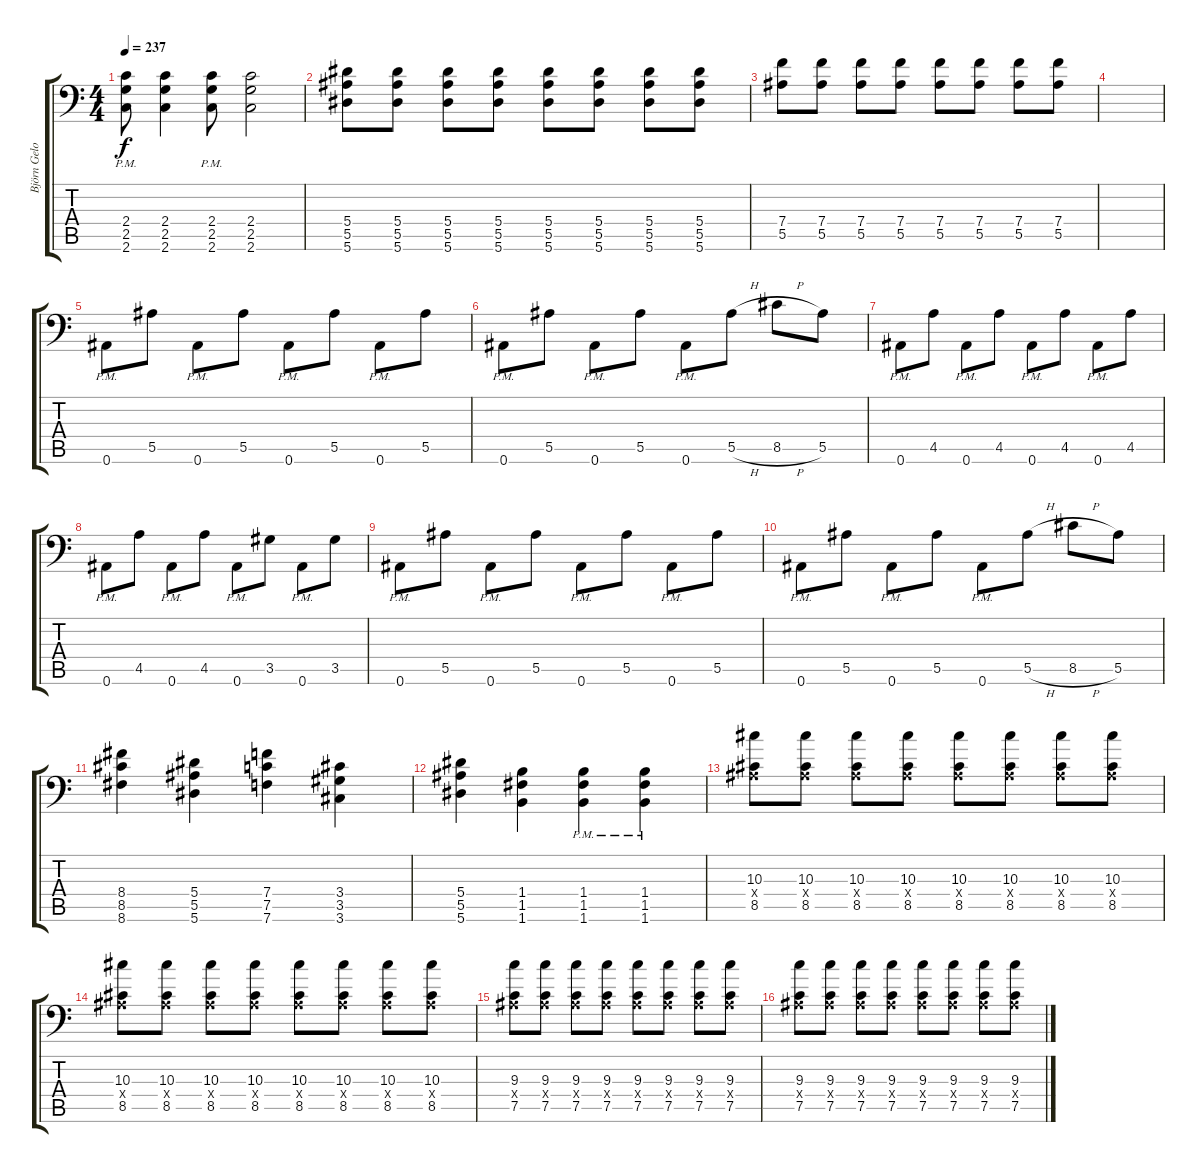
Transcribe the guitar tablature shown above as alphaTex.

\track ("Björn Gelotte" "Björn Gelo") {instrument distortionguitar}
\staff {score tabs}
\tuning (C4 G3 Eb3 Bb2 F2 Bb1) {hide}
\ts (4 4)
\tempo 237
\clef f4
\ks c
(2.4{pm} 2.5{pm} 2.6{pm}).8{dy f} (2.4 2.5 2.6).4 (2.4{pm} 2.5{pm} 2.6{pm}).8 (2.4 2.5 2.6).2 |
(5.4 5.5 5.6).8 (5.4 5.5 5.6).8 (5.4 5.5 5.6).8 (5.4 5.5 5.6).8 (5.4 5.5 5.6).8 (5.4 5.5 5.6).8 (5.4 5.5 5.6).8 (5.4 5.5 5.6).8 |
(7.4 5.5).8 (7.4 5.5).8 (7.4 5.5).8 (7.4 5.5).8 (7.4 5.5).8 (7.4 5.5).8 (7.4 5.5).8 (7.4 5.5).8 |
|
0.6{pm}.8 5.5.8 0.6{pm}.8 5.5.8 0.6{pm}.8 5.5.8 0.6{pm}.8 5.5.8 |
0.6{pm}.8 5.5.8 0.6{pm}.8 5.5.8 0.6{pm}.8 5.5{h}.8 8.5{h}.8 5.5.8 |
0.6{pm}.8 4.5.8 0.6{pm}.8 4.5.8 0.6{pm}.8 4.5.8 0.6{pm}.8 4.5.8 |
0.6{pm}.8 4.5.8 0.6{pm}.8 4.5.8 0.6{pm}.8 3.5.8 0.6{pm}.8 3.5.8 |
0.6{pm}.8 5.5.8 0.6{pm}.8 5.5.8 0.6{pm}.8 5.5.8 0.6{pm}.8 5.5.8 |
0.6{pm}.8 5.5.8 0.6{pm}.8 5.5.8 0.6{pm}.8 5.5{h}.8 8.5{h}.8 5.5.8 |
(8.4 8.5 8.6).4 (5.4 5.5 5.6).4 (7.4 7.5 7.6).4 (3.4 3.5 3.6).4 |
(5.4 5.5 5.6).4 (1.4 1.5 1.6).4 (1.4{pm} 1.5{pm} 1.6{pm}).4 (1.4{pm} 1.5{pm} 1.6{pm}).4 |
(10.3 0.4{x} 8.5).8 (10.3 0.4{x} 8.5).8 (10.3 0.4{x} 8.5).8 (10.3 0.4{x} 8.5).8 (10.3 0.4{x} 8.5).8 (10.3 0.4{x} 8.5).8 (10.3 0.4{x} 8.5).8 (10.3 0.4{x} 8.5).8 |
(10.3 0.4{x} 8.5).8 (10.3 0.4{x} 8.5).8 (10.3 0.4{x} 8.5).8 (10.3 0.4{x} 8.5).8 (10.3 0.4{x} 8.5).8 (10.3 0.4{x} 8.5).8 (10.3 0.4{x} 8.5).8 (10.3 0.4{x} 8.5).8 |
(9.3 0.4{x} 7.5).8 (9.3 0.4{x} 7.5).8 (9.3 0.4{x} 7.5).8 (9.3 0.4{x} 7.5).8 (9.3 0.4{x} 7.5).8 (9.3 0.4{x} 7.5).8 (9.3 0.4{x} 7.5).8 (9.3 0.4{x} 7.5).8 |
(9.3 0.4{x} 7.5).8 (9.3 0.4{x} 7.5).8 (9.3 0.4{x} 7.5).8 (9.3 0.4{x} 7.5).8 (9.3 0.4{x} 7.5).8 (9.3 0.4{x} 7.5).8 (9.3 0.4{x} 7.5).8 (9.3 0.4{x} 7.5).8
